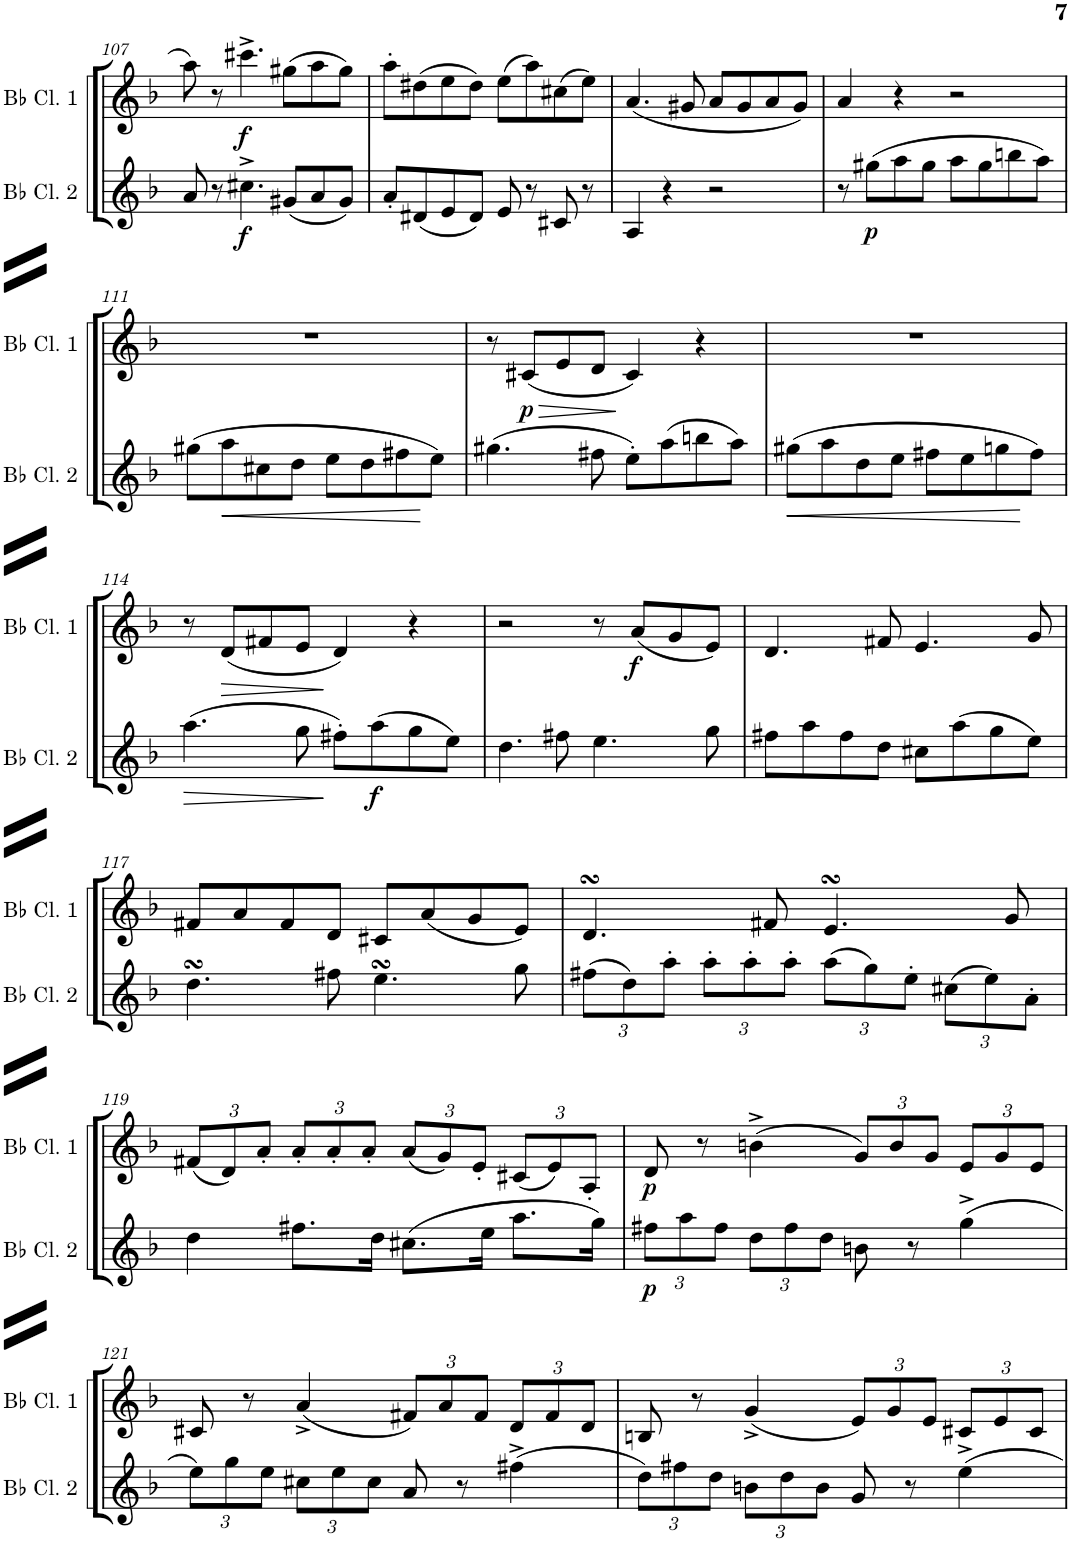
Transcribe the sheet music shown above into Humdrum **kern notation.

**kern	**dynam	**kern	**dynam
*part2	*part2	*part1	*part1
*staff2	*staff2	*staff1	*staff1
*I"Bb Clarinet 2	*	*I"Bb Clarinet 1	*
*I'Bb Cl. 2	*	*I'Bb Cl. 1	*
!!LO:PB:g=z
*clefG2	*	*clefG2	*
*Trd1c2	*	*Trd1c2	*
*k[b-]	*	*k[b-]	*
*M4/4	*	*M4/4	*
*met(c)	*	*met(c)	*
=107	=107	=107	=107
8a/	.	8aa\	.
8r	.	8r	.
!	!LO:DY:b	!	!LO:DY:b
4.cc#X^\	f	4.ccc#X^\	f
(8g#X/L	.	(8gg#X\L	.
8a/	.	8aa\	.
8g#/J)	.	8gg#\J)	.
=108	=108	=108	=108
8a'/L	.	8aa'\L	.
(8d#X/	.	(8dd#X\	.
8e/	.	8ee\	.
8d#/J)	.	8dd#\J)	.
8e/	.	(8ee\L	.
8r	.	8aa\)	.
8c#X/	.	(8cc#X\	.
8r	.	8ee\J)	.
=109	=109	=109	=109
4A/	.	(4.a/	.
4r	.	.	.
.	.	8g#X/	.
2r	.	8a/L	.
.	.	8g#/	.
.	.	8a/	.
.	.	8g#/J)	.
=110	=110	=110	=110
8r	.	4a/	.
!	!LO:DY:b	!	!
(8gg#X\L	p	.	.
8aa\	.	4r	.
8gg#\J	.	.	.
8aa\L	.	2r	.
8gg#\	.	.	.
8bbn\	.	.	.
8aa\J)	.	.	.
!!LO:LB:g=z
=111	=111	=111	=111
(8gg#X\L	.	1r	.
!	!LO:HP:b	!	!
8aa\	<	.	.
8cc#X\	.	.	.
8dd\J	.	.	.
8ee\L	.	.	.
8dd\	.	.	.
8ff#X\	.	.	.
8ee\J)	[	.	.
=112	=112	=112	=112
(4.gg#X\	.	8r	.
!	!	!	!LO:HP:b
!	!	!	!LO:DY:n=1:b
.	.	(8c#X/L	> p
.	.	8e/	.
8ff#X\	.	8d/J	.
8ee'\L)	.	4c#/)	]
(8aa\	.	.	.
8bbn\	.	4r	.
8aa\J)	.	.	.
=113	=113	=113	=113
!	!LO:HP:b	!	!
(8gg#X\L	<	1r	.
8aa\	.	.	.
8dd\	.	.	.
8ee\J	.	.	.
8ff#X\L	.	.	.
8ee\	.	.	.
8ggn\	.	.	.
8ff#\J)	[	.	.
!!LO:LB:g=z
=114	=114	=114	=114
!	!LO:HP:b	!	!
(4.aa\	>	8r	.
!	!	!	!LO:HP:b
.	.	(8d/L	>
.	.	8f#X/	.
8gg\	.	8e/J	.
8ff#X'\L)	]	4d/)	]
!	!LO:DY:b	!	!
(8aa\	f	.	.
8gg\	.	4r	.
8ee\J)	.	.	.
=115	=115	=115	=115
4.dd\	.	2r	.
8ff#X\	.	.	.
4.ee\	.	8r	.
!	!	!	!LO:DY:b
.	.	(8a/L	f
.	.	8g/	.
8gg\	.	8e/J)	.
=116	=116	=116	=116
8ff#X\L	.	4.d/	.
8aa\	.	.	.
8ff#\	.	.	.
8dd\J	.	8f#X/	.
8cc#X\L	.	4.e/	.
(8aa\	.	.	.
8gg\	.	.	.
8ee\J)	.	8g/	.
!!LO:LB:g=z
=117	=117	=117	=117
4.ddsSSS\	.	8f#X/L	.
.	.	8a/	.
.	.	8f#/	.
8ff#X\	.	8d/J	.
4.eesSsS\	.	8c#X/L	.
.	.	(8a/	.
.	.	8g/	.
8gg\	.	8e/J)	.
=118	=118	=118	=118
*Xbrackettup	*	*	*
(12ff#X\L	.	4.dsSSS/	.
12dd\)	.	.	.
12aa'\J	.	.	.
12aa'\L	.	.	.
12aa'\	.	.	.
.	.	8f#X/	.
12aa'\J	.	.	.
(12aa\L	.	4.esSsS/	.
12gg\)	.	.	.
12ee'\J	.	.	.
(12cc#X\L	.	.	.
12ee\)	.	.	.
.	.	8g/	.
12a'\J	.	.	.
!!LO:LB:g=z
=119	=119	=119	=119
*	*	*Xbrackettup	*
4dd\	.	(12f#X/L	.
.	.	12d/)	.
.	.	12a'/J	.
8.ff#X\L	.	12a'/L	.
.	.	12a'/	.
.	.	12a'/J	.
16dd\Jk	.	.	.
(8.cc#X\L	.	(12a/L	.
.	.	12g/)	.
.	.	12e'/J	.
16ee\Jk	.	.	.
8.aa\L	.	(12c#X/L	.
.	.	12e/)	.
.	.	12A'/J	.
16gg\Jk)	.	.	.
=120	=120	=120	=120
!	!LO:DY:b	!	!LO:DY:b
12ff#X\L	p	8d/	p
12aa\	.	.	.
.	.	8r	.
12ff#\J	.	.	.
12dd\L	.	(4bn^\	.
12ff#\	.	.	.
12dd\J	.	.	.
8bn\	.	12g/L)	.
.	.	12b/	.
8r	.	.	.
.	.	12g/J	.
(4gg^\	.	12e/L	.
.	.	12g/	.
.	.	12e/J	.
!!LO:LB:g=z
=121	=121	=121	=121
12ee\L)	.	8c#X/	.
12gg\	.	.	.
.	.	8r	.
12ee\J	.	.	.
12cc#X\L	.	(4a^/	.
12ee\	.	.	.
12cc#\J	.	.	.
8a/	.	12f#X/L)	.
.	.	12a/	.
8r	.	.	.
.	.	12f#/J	.
(4ff#X^\	.	12d/L	.
.	.	12f#/	.
.	.	12d/J	.
=122	=122	=122	=122
12dd\L)	.	8Bn/	.
12ff#X\	.	.	.
.	.	8r	.
12dd\J	.	.	.
12bn\L	.	(4g^/	.
12dd\	.	.	.
12b\J	.	.	.
8g/	.	12e/L)	.
.	.	12g/	.
8r	.	.	.
.	.	12e/J	.
4ee^\	.	12c#X/L	.
.	.	12e/	.
.	.	12c#/J	.
=	=	=	=
*-	*-	*-	*-
